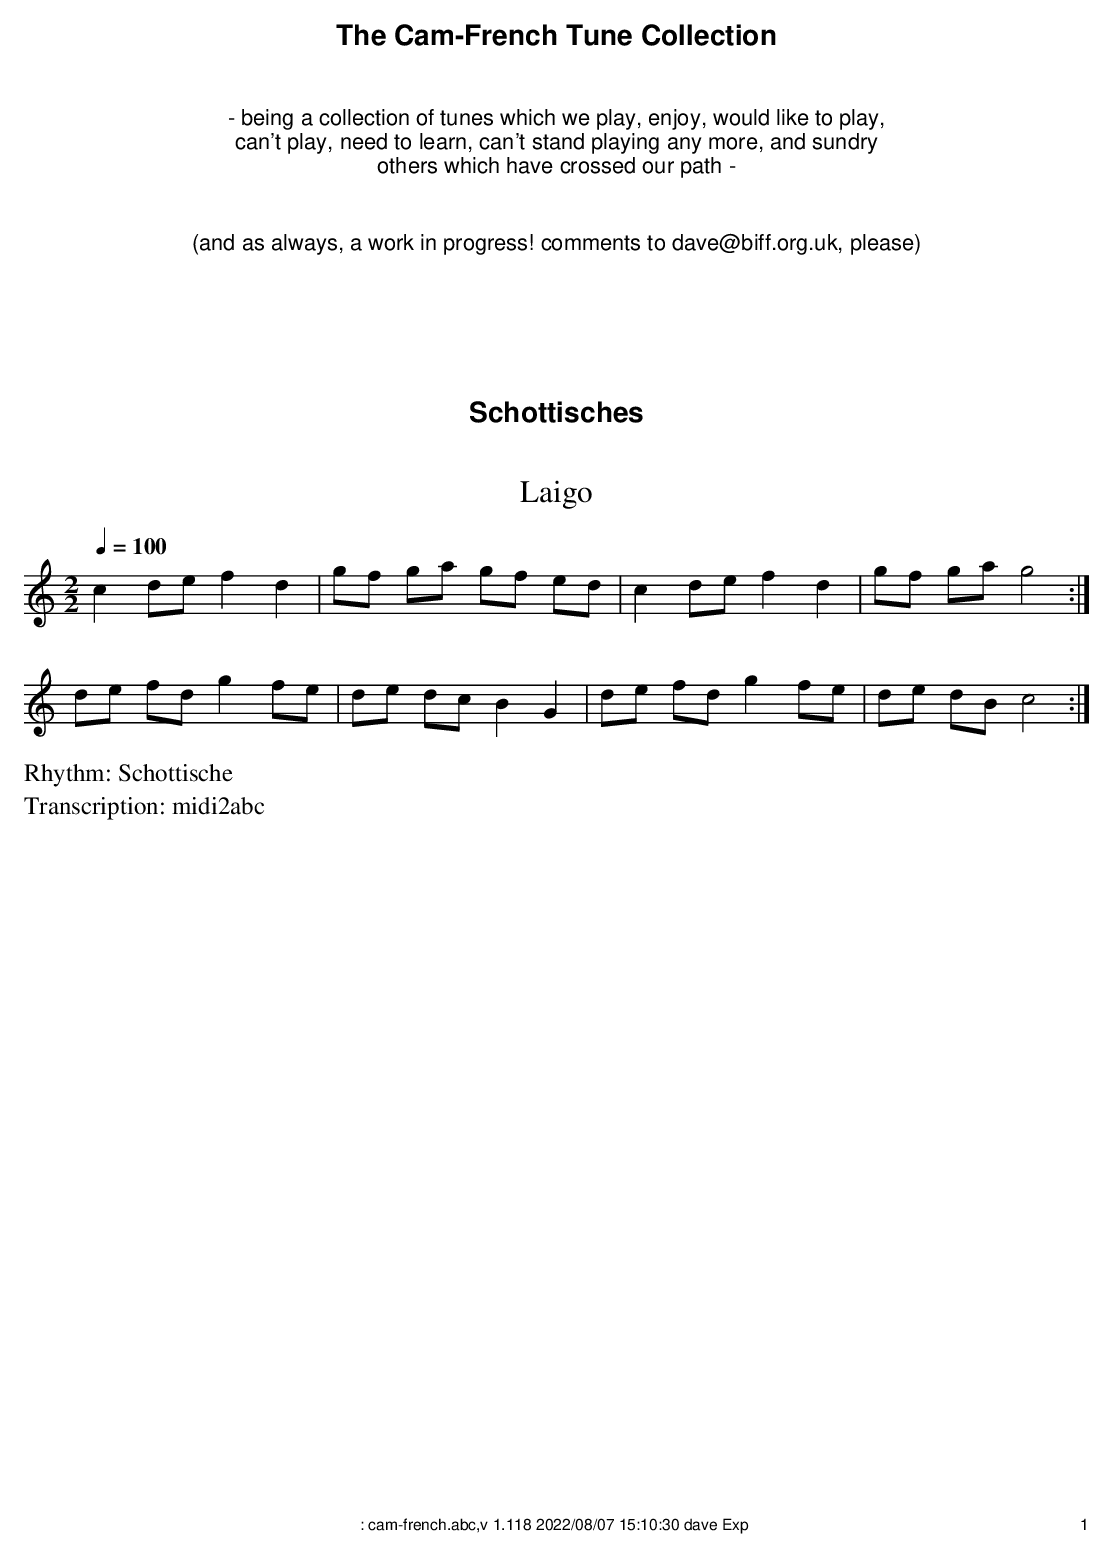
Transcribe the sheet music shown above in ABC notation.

X:1
T:Laigo
M:2/2
L:1/8
Q:1/4=100
K:C
c2 de f2 d2|gf ga gf ed|c2 de f2 d2|gf ga g4:|
de fd g2 fe|de dc B2 G2|de fd g2 fe|de dB c4:|
